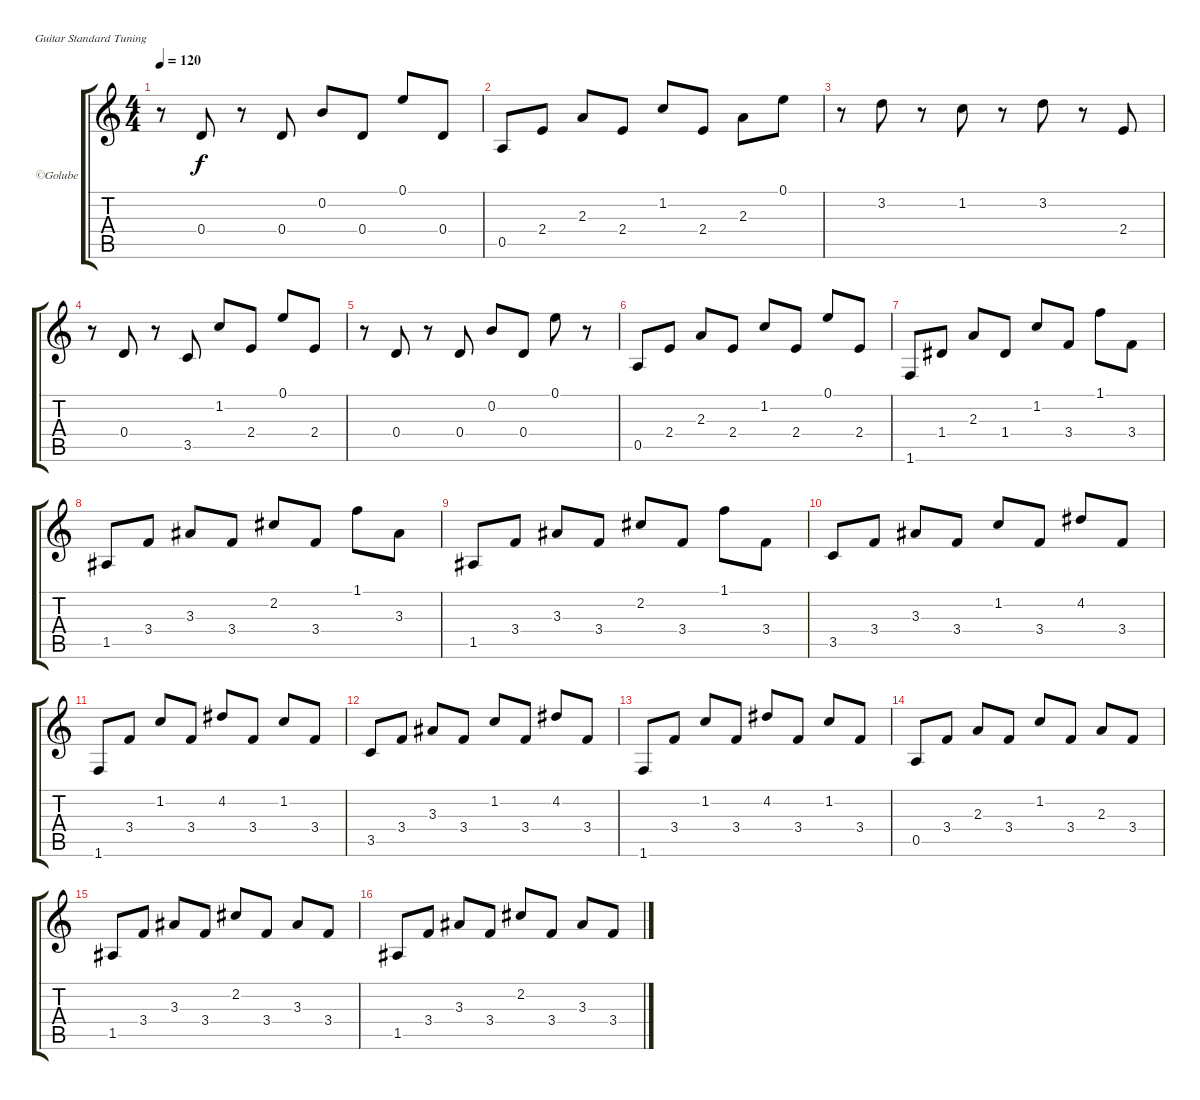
\bracketExtendMode groupsimilarinstruments
\firstSystemTrackNameOrientation horizontal
\otherSystemsTrackNameOrientation horizontal
\track (" Golubev Vlad" " ©Golube") {instrument acousticguitarsteel}
\staff {score tabs}
\tuning (E4 B3 G3 D3 A2 E2)
\ts (4 4)
\tempo 120
\clef g2
\ks c
r.8{dy f} 0.4.8 r.8 0.4.8 0.2.8 0.4.8 0.1.8 0.4.8 |
0.5.8 2.4.8 2.3.8 2.4.8 1.2.8 2.4.8 2.3.8 0.1.8 |
r.8 3.2.8 r.8 1.2.8 r.8 3.2.8 r.8 2.4.8 |
r.8 0.4.8 r.8 3.5.8 1.2.8 2.4.8 0.1.8 2.4.8 |
r.8 0.4.8 r.8 0.4.8 0.2.8 0.4.8 0.1.8 r.8 |
0.5.8 2.4.8 2.3.8 2.4.8 1.2.8 2.4.8 0.1.8 2.4.8 |
1.6.8 1.4.8 2.3.8 1.4.8 1.2.8 3.4.8 1.1.8 3.4.8 |
1.5.8 3.4.8 3.3.8 3.4.8 2.2.8 3.4.8 1.1.8 3.3.8 |
1.5.8 3.4.8 3.3.8 3.4.8 2.2.8 3.4.8 1.1.8 3.4.8 |
3.5.8 3.4.8 3.3.8 3.4.8 1.2.8 3.4.8 4.2.8 3.4.8 |
1.6.8 3.4.8 1.2.8 3.4.8 4.2.8 3.4.8 1.2.8 3.4.8 |
3.5.8 3.4.8 3.3.8 3.4.8 1.2.8 3.4.8 4.2.8 3.4.8 |
1.6.8 3.4.8 1.2.8 3.4.8 4.2.8 3.4.8 1.2.8 3.4.8 |
0.5.8 3.4.8 2.3.8 3.4.8 1.2.8 3.4.8 2.3.8 3.4.8 |
1.5.8 3.4.8 3.3.8 3.4.8 2.2.8 3.4.8 3.3.8 3.4.8 |
1.5.8 3.4.8 3.3.8 3.4.8 2.2.8 3.4.8 3.3.8 3.4.8
